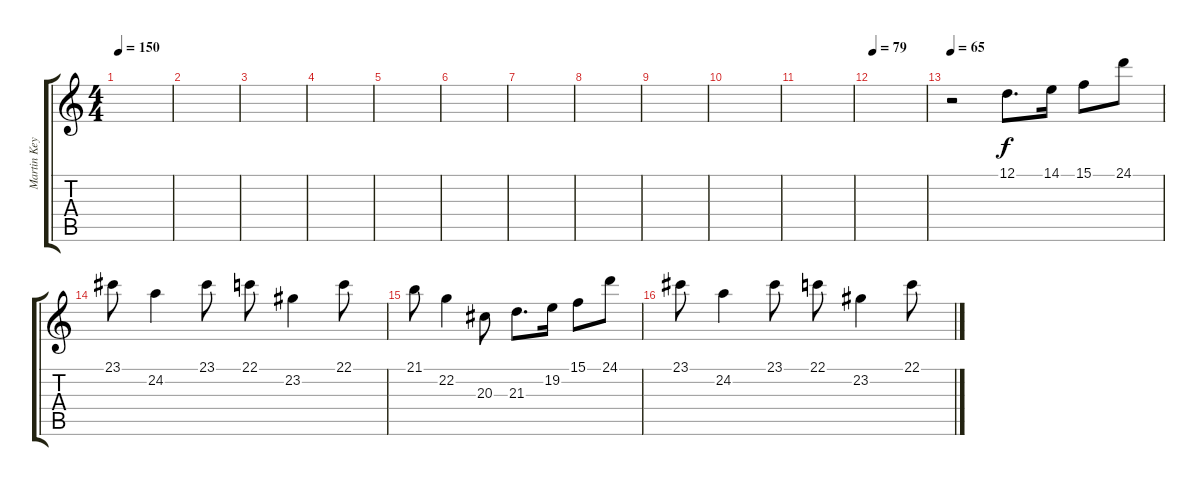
\track ("Martin Keyboard2" "Martin Key") {instrument stringensemble1}
\staff {score tabs}
\tuning (D4 A3 F3 C3 G2 D2) {hide}
\ts (4 4)
\tempo 150
\clef g2
\ks c
|
|
|
|
|
|
|
|
|
|
|
\tempo 79
|
\tempo 65
r.2{instrument electricpiano2} 12.1.8{d dy f} 14.1.16 15.1.8 24.1.8 |
23.1.8 24.2.4 23.1.8 22.1.8 23.2.4 22.1.8 |
21.1.8 22.2.4 20.3.8 21.3.8{d} 19.2.16 15.1.8 24.1.8 |
23.1.8 24.2.4 23.1.8 22.1.8 23.2.4 22.1.8
